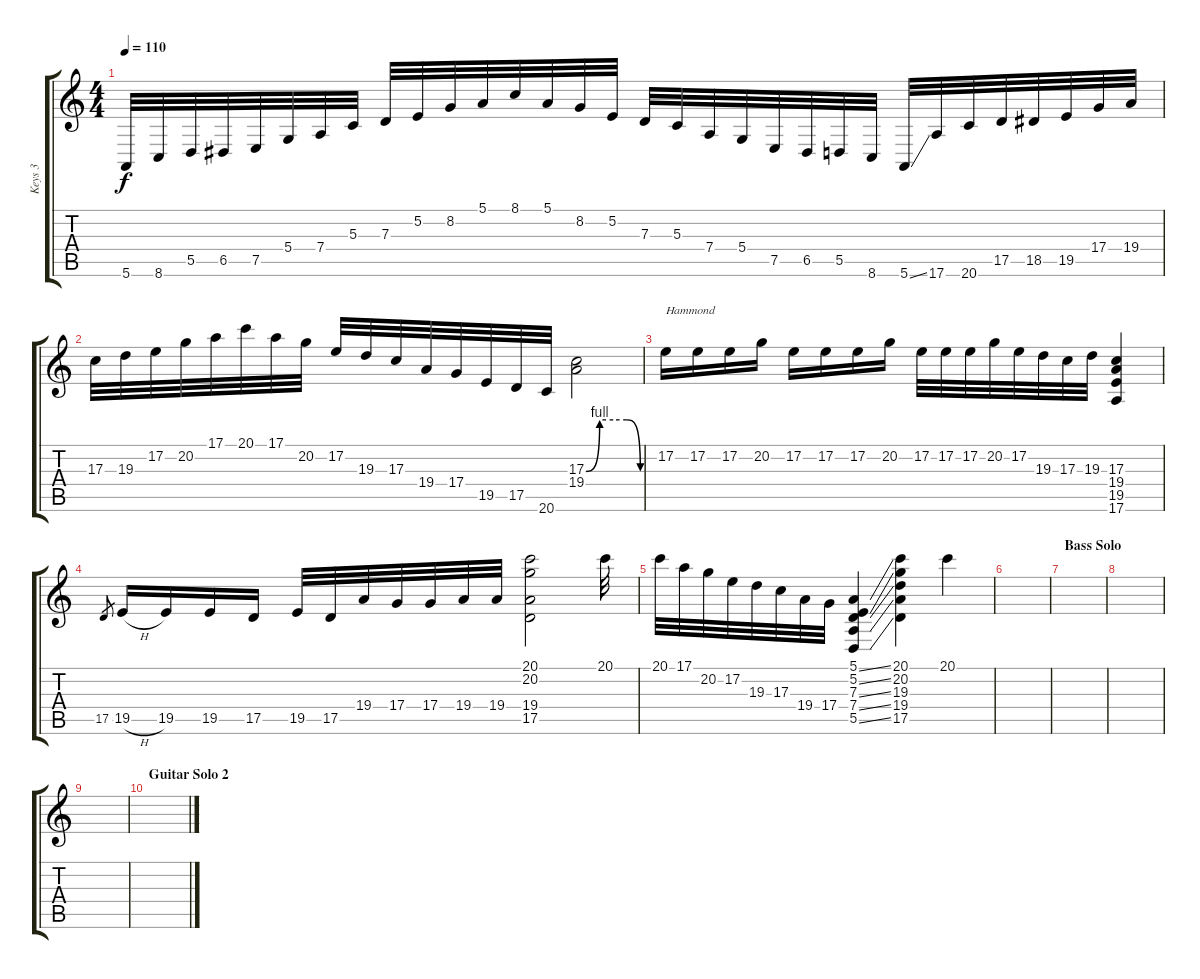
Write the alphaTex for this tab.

\track ("Keys 3" "Keys 3") {instrument brasssection}
\staff {score tabs}
\tuning (E4 B3 G3 D3 A2 E2) {hide}
\ts (4 4)
\tempo 110
\clef g2
\ks c
5.6.32{dy f} 8.6.32 5.5.32 6.5.32 7.5.32 5.4.32 7.4.32 5.3.32 7.3.32 5.2.32 8.2.32 5.1.32 8.1.32 5.1.32 8.2.32 5.2.32 7.3.32 5.3.32 7.4.32 5.4.32 7.5.32 6.5.32 5.5.32 8.6.32 5.6{ss}.32 17.6.32 20.6.32 17.5.32 18.5.32 19.5.32 17.4.32 19.4.32 |
17.3.32 19.3.32 17.2.32 20.2.32 17.1.32 20.1.32 17.1.32 20.2.32 17.2.32 19.3.32 17.3.32 19.4.32 17.4.32 19.5.32 17.5.32 20.6.32 (17.3{be (custom 0 0 15 4 30 4 45 4 60 0)} 19.4).2 |
17.2.16{txt "Hammond" instrument drawbarorgan} 17.2.16 17.2.16 20.2.16 17.2.16 17.2.16 17.2.16 20.2.16 17.2.32 17.2.32 17.2.32 20.2.32 17.2.32 19.3.32 17.3.32 19.3.32 (17.3 19.4 19.5 17.6).4 |
17.5.8{gr} 19.5{h}.16 19.5.16 19.5.16 17.5.16 19.5.32 17.5.32 19.4.32 17.4.32 17.4.32 19.4.32 19.4.32 (20.1 20.2 19.4 17.5).2 20.1.32 |
20.1.32 17.1.32 20.2.32 17.2.32 19.3.32 17.3.32 19.4.32 17.4.32 (5.1{ss} 5.2{ss} 7.3{ss} 7.4{ss} 5.5{ss}).4 (20.1 20.2 19.3 19.4 17.5).4 20.1.4 |
|
\section ("" "Bass Solo")
|
|
|
\section ("" "Guitar Solo 2")
